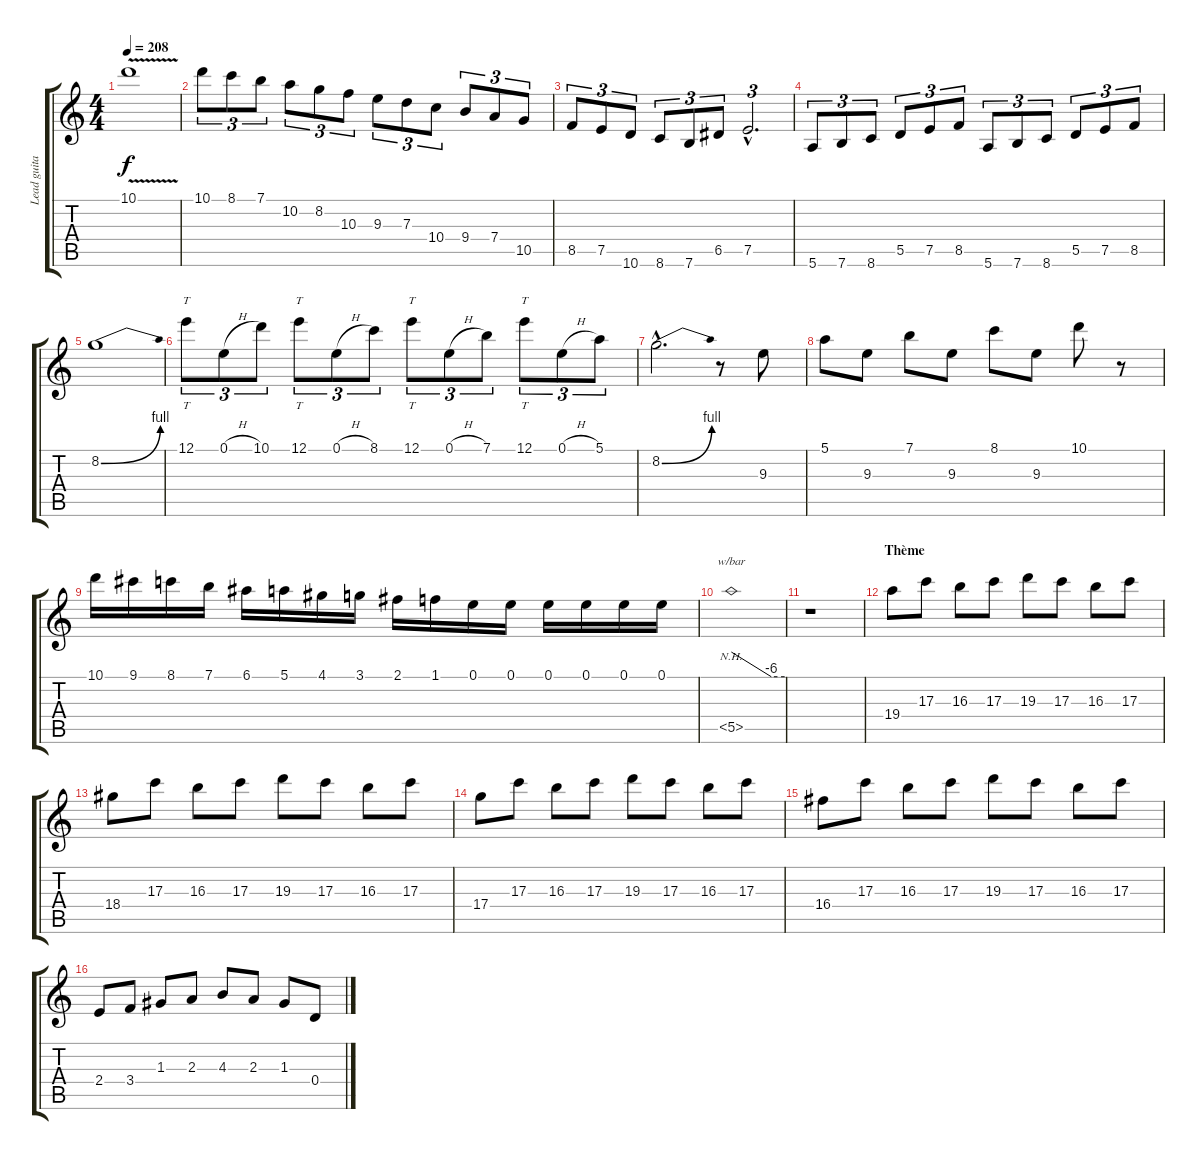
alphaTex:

\track ("Lead guitare" "Lead guita") {instrument distortionguitar}
\staff {score tabs}
\tuning (E4 B3 G3 D3 A2 E2) {hide}
\ts (4 4)
\tempo 208
\clef g2
\ks c
10.1{v}.1{dy f} |
10.1.8{tu (3 2)} 8.1.8{tu (3 2)} 7.1.8{tu (3 2)} 10.2.8{tu (3 2)} 8.2.8{tu (3 2)} 10.3.8{tu (3 2)} 9.3.8{tu (3 2)} 7.3.8{tu (3 2)} 10.4.8{tu (3 2)} 9.4.8{tu (3 2)} 7.4.8{tu (3 2)} 10.5.8{tu (3 2)} |
8.5.8{tu (3 2)} 7.5.8{tu (3 2)} 10.6.8{tu (3 2)} 8.6.8{tu (3 2)} 7.6.8{tu (3 2)} 6.5.8{tu (3 2)} 7.5{hac}.2{d tu (3 2)} |
5.6.8{tu (3 2)} 7.6.8{tu (3 2)} 8.6.8{tu (3 2)} 5.5.8{tu (3 2)} 7.5.8{tu (3 2)} 8.5.8{tu (3 2)} 5.6.8{tu (3 2)} 7.6.8{tu (3 2)} 8.6.8{tu (3 2)} 5.5.8{tu (3 2)} 7.5.8{tu (3 2)} 8.5.8{tu (3 2)} |
8.2{be (bend 0 0 60 4)}.1 |
12.1.8{tt tu (3 2)} 0.1{h}.8{tu (3 2)} 10.1.8{tu (3 2)} 12.1.8{tt tu (3 2)} 0.1{h}.8{tu (3 2)} 8.1.8{tu (3 2)} 12.1.8{tt tu (3 2)} 0.1{h}.8{tu (3 2)} 7.1.8{tu (3 2)} 12.1.8{tt tu (3 2)} 0.1{h}.8{tu (3 2)} 5.1.8{tu (3 2)} |
8.2{be (bend 0 0 60 4) hac}.2{d} r.8 9.3.8 |
5.1.8 9.3.8 7.1.8 9.3.8 8.1.8 9.3.8 10.1.8 r.8 |
10.1.16 9.1.16 8.1.16 7.1.16 6.1.16 5.1.16 4.1.16 3.1.16 2.1.16 1.1.16 0.1.16 0.1.16 0.1.16 0.1.16 0.1.16 0.1.16 |
5.5{nh}.1{tbe (custom default 0 0 45 -24 60 -24)} |
r.1 |
\section ("" "Thème")
19.4.8 17.3.8 16.3.8 17.3.8 19.3.8 17.3.8 16.3.8 17.3.8 |
18.4.8 17.3.8 16.3.8 17.3.8 19.3.8 17.3.8 16.3.8 17.3.8 |
17.4.8 17.3.8 16.3.8 17.3.8 19.3.8 17.3.8 16.3.8 17.3.8 |
16.4.8 17.3.8 16.3.8 17.3.8 19.3.8 17.3.8 16.3.8 17.3.8 |
2.4.8 3.4.8 1.3.8 2.3.8 4.3.8 2.3.8 1.3.8 0.4.8
